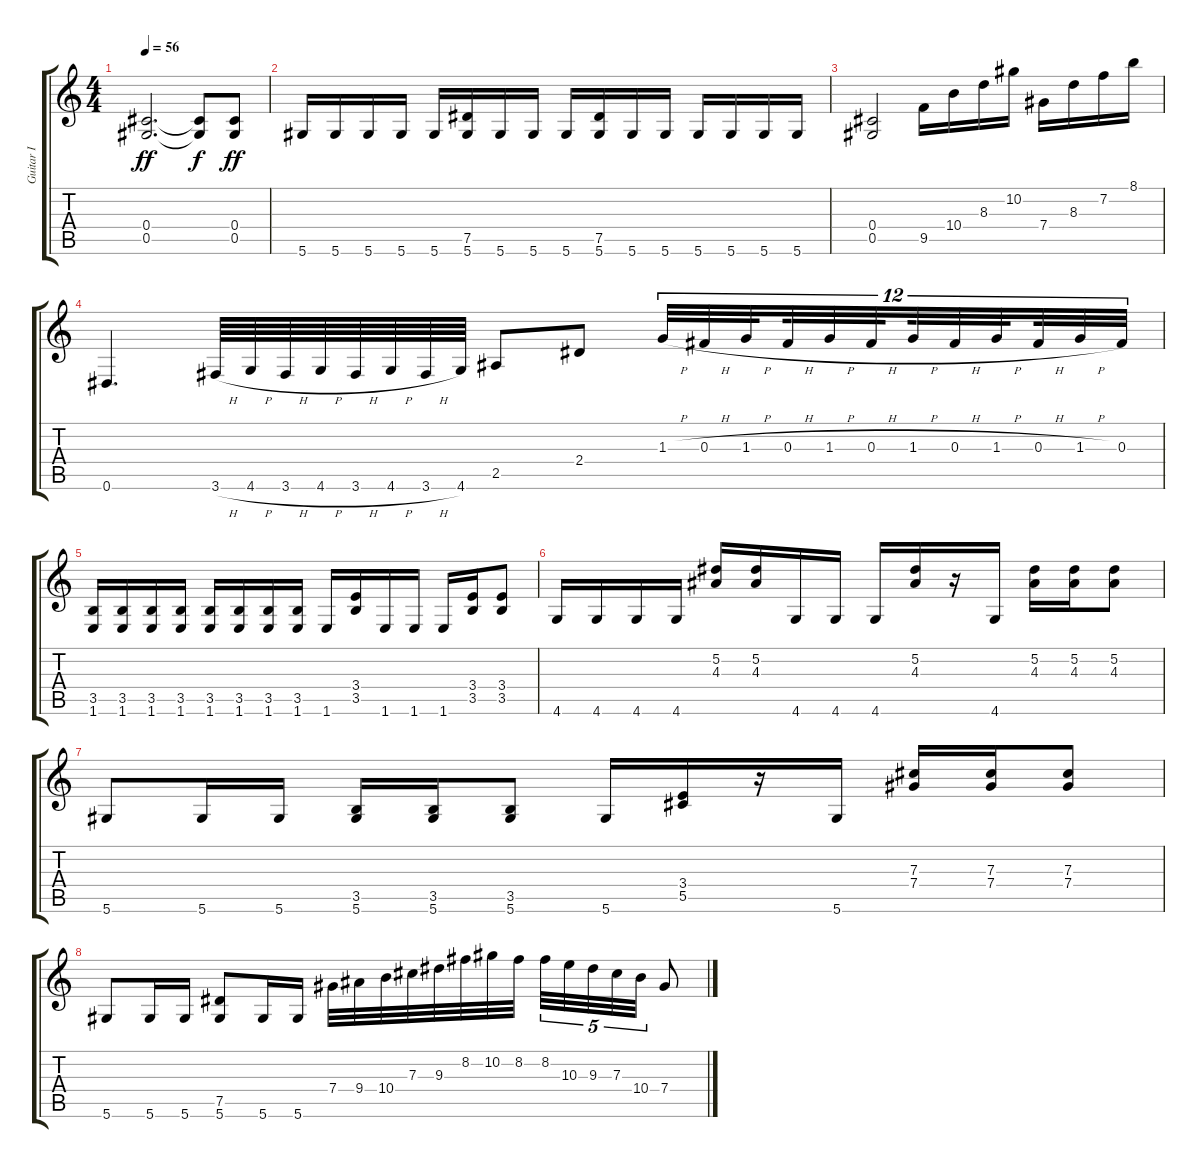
\track ("Guitar I" "Guitar I") {instrument overdrivenguitar}
\staff {score tabs}
\tuning (Eb4 Bb3 Gb3 Db3 Ab2 Eb2) {hide}
\ts (4 4)
\tempo 56
\clef g2
\ks c
(0.4 0.5).2{d dy ff} (0.4{t} 0.5{t}).8{dy f} (0.4 0.5).8{dy ff} |
5.6.16 5.6.16 5.6.16 5.6.16 5.6.16 (7.5 5.6).16 5.6.16 5.6.16 5.6.16 (7.5 5.6).16 5.6.16 5.6.16 5.6.16 5.6.16 5.6.16 5.6.16 |
(0.4 0.5).2 9.5.16 10.4.16 8.3.16 10.2.16 7.4.16 8.3.16 7.2.16 8.1.16 |
0.6.4{d} 3.6{h}.64 4.6{h}.64 3.6{h}.64 4.6{h}.64 3.6{h}.64 4.6{h}.64 3.6{h}.64 4.6.64 2.5.8 2.4.8 1.3{h}.32{tu (12 8)} 0.3{h}.32{tu (12 8)} 1.3{h}.32{tu (12 8) beam splitsecondary} 0.3{h}.32{tu (12 8)} 1.3{h}.32{tu (12 8)} 0.3{h}.32{tu (12 8) beam splitsecondary} 1.3{h}.32{tu (12 8)} 0.3{h}.32{tu (12 8)} 1.3{h}.32{tu (12 8) beam splitsecondary} 0.3{h}.32{tu (12 8)} 1.3{h}.32{tu (12 8)} 0.3.32{tu (12 8)} |
(3.5 1.6).16 (3.5 1.6).16 (3.5 1.6).16 (3.5 1.6).16 (3.5 1.6).16 (3.5 1.6).16 (3.5 1.6).16 (3.5 1.6).16 1.6.16 (3.4 3.5).16 1.6.16 1.6.16 1.6.16 (3.4 3.5).16 (3.4 3.5).8 |
4.6.16 4.6.16 4.6.16 4.6.16 (5.2 4.3).16 (5.2 4.3).16 4.6.16 4.6.16 4.6.16 (5.2 4.3).16 r.16 4.6.16 (5.2 4.3).16 (5.2 4.3).16 (5.2 4.3).8 |
5.6.8 5.6.16 5.6.16 (3.5 5.6).16 (3.5 5.6).16 (3.5 5.6).8 5.6.16 (3.4 5.5).16 r.16 5.6.16 (7.3 7.4).16 (7.3 7.4).16 (7.3 7.4).8 |
5.6.8 5.6.16 5.6.16 (7.5 5.6).8 5.6.16 5.6.16 7.4.32 9.4.32 10.4.32 7.3.32 9.3.32 8.2.32 10.2.32 8.2.32 8.2.32{tu (5 4)} 10.3.32{tu (5 4)} 9.3.32{tu (5 4)} 7.3.32{tu (5 4)} 10.4.32{tu (5 4)} 7.4.8
